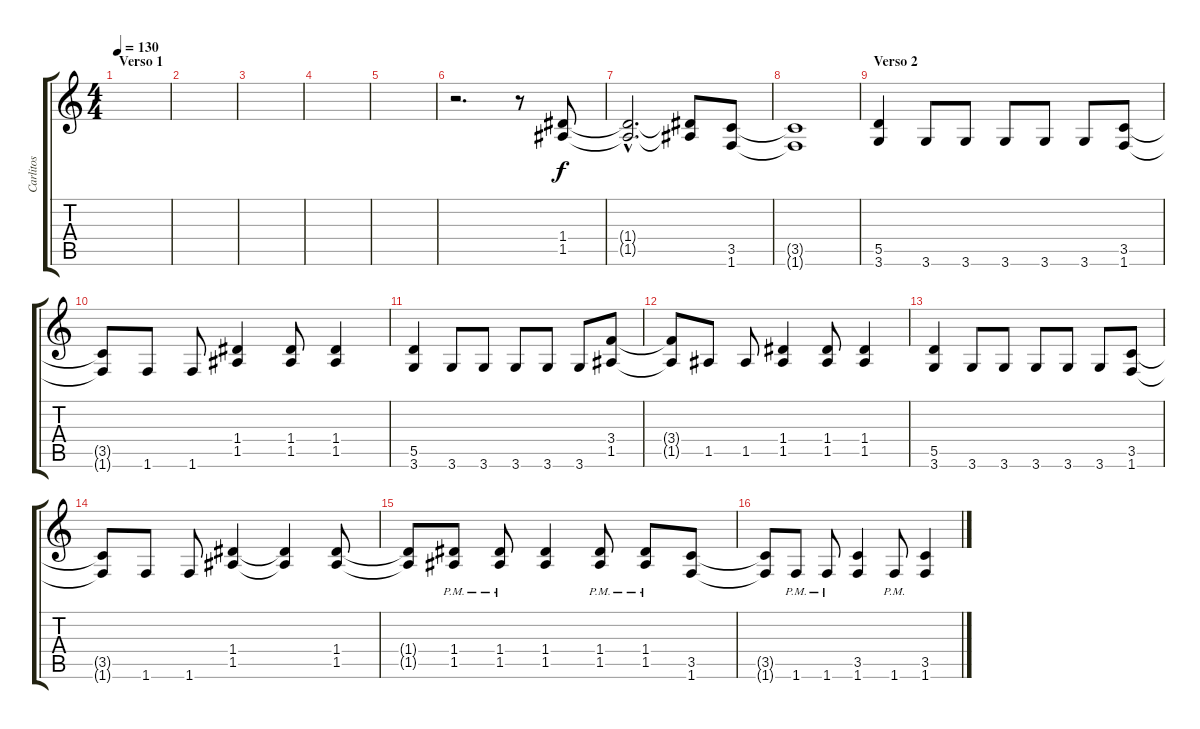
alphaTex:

\track ("Carlitos" "Carlitos") {instrument distortionguitar}
\staff {score tabs}
\tuning (E4 B3 G3 D3 A2 E2) {hide}
\ts (4 4)
\section ("" "Verso 1")
\tempo 130
\clef g2
\ks c
|
|
|
|
|
r.2{d volume 14} r.8 (1.4 1.5).8 |
(1.4{hac t} 1.5{hac t}).2{d} (1.4{t} 1.5{t}).8 (3.5 1.6).8 |
(3.5{t} 1.6{t}).1 |
\section ("" "Verso 2")
(5.5 3.6).4 3.6.8 3.6.8 3.6.8 3.6.8 3.6.8 (3.5 1.6).8 |
(3.5{t} 1.6{t}).8 1.6.8 1.6.8 (1.4 1.5).4 (1.4 1.5).8 (1.4 1.5).4 |
(5.5 3.6).4 3.6.8 3.6.8 3.6.8 3.6.8 3.6.8 (3.4 1.5).8 |
(3.4{t} 1.5{t}).8 1.5.8 1.5.8 (1.4 1.5).4 (1.4 1.5).8 (1.4 1.5).4 |
(5.5 3.6).4 3.6.8 3.6.8 3.6.8 3.6.8 3.6.8 (3.5 1.6).8 |
(3.5{t} 1.6{t}).8 1.6.8 1.6.8 (1.4 1.5).4 (1.4{t} 1.5{t}).4 (1.4 1.5).8 |
(1.4{t} 1.5{t}).8 (1.4{pm} 1.5{pm}).8 (1.4{pm} 1.5{pm}).8 (1.4 1.5).4 (1.4{pm} 1.5{pm}).8 (1.4{pm} 1.5{pm}).8 (3.5 1.6).8 |
(3.5{t} 1.6{t}).8 1.6{pm}.8 1.6{pm}.8 (3.5 1.6).4 1.6{pm}.8 (3.5 1.6).4
